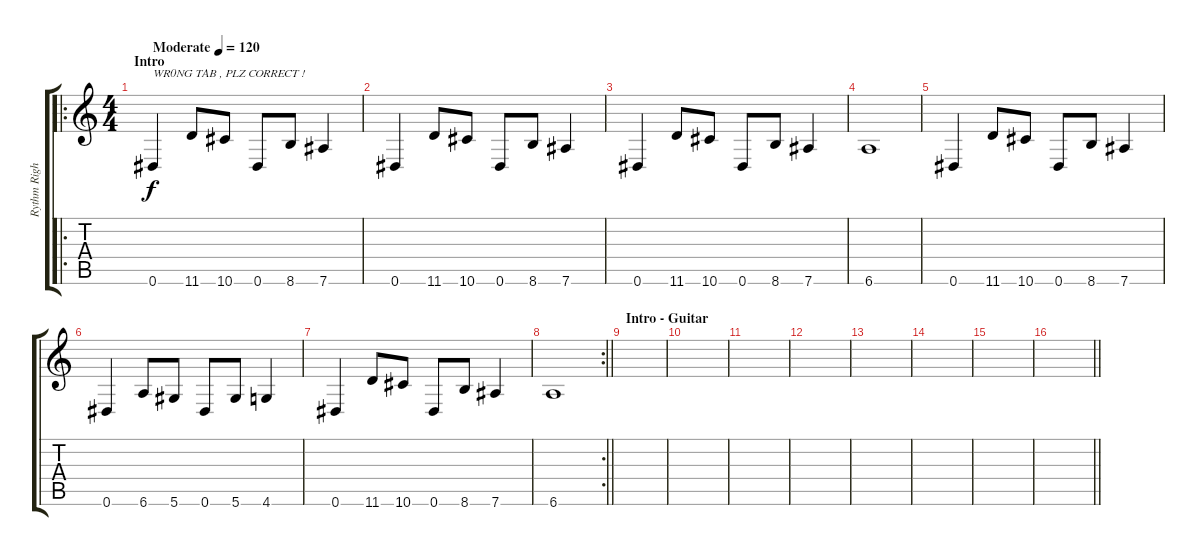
\track ("Rythm Right" "Rythm Righ") {instrument acousticguitarsteel}
\staff {score tabs}
\tuning (Eb4 Bb3 Gb3 Db3 Ab2 Eb2) {hide}
\ro
\ts (4 4)
\section ("" "Intro")
\tempo (120 "Moderate")
\clef g2
\ks c
0.6.4{txt "WR0NG TAB , PLZ CORRECT !" dy f instrument acousticguitarsteel} 11.6.8 10.6.8 0.6.8 8.6.8 7.6.4 |
0.6.4 11.6.8{txt ""} 10.6.8 0.6.8 8.6.8 7.6.4 |
0.6.4 11.6.8 10.6.8 0.6.8 8.6.8 7.6.4 |
6.6.1 |
0.6.4 11.6.8 10.6.8 0.6.8 8.6.8 7.6.4 |
0.6.4 6.6.8 5.6.8 0.6.8 5.6.8 4.6.4 |
0.6.4 11.6.8 10.6.8 0.6.8 8.6.8 7.6.4 |
\rc 2
\barLineRight lightlight
6.6.1 |
\section ("" "Intro - Guitar")
|
|
|
|
|
|
|
\barLineRight lightlight
